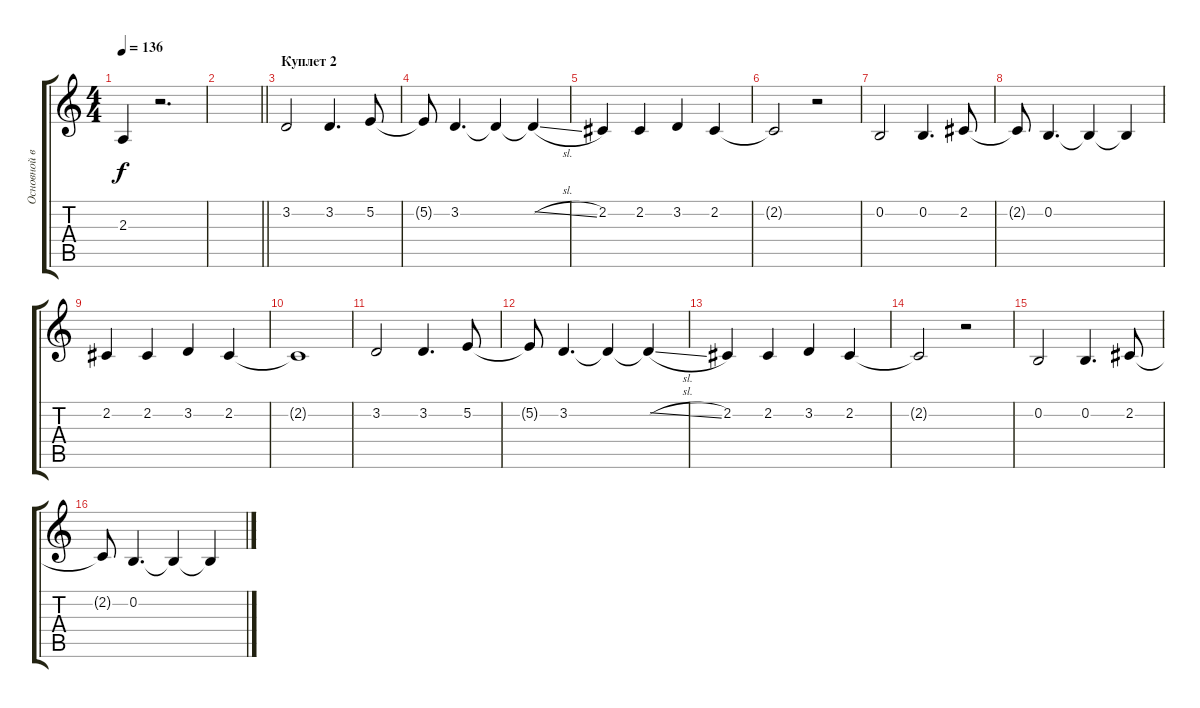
\track ("Основной вокал" "Основной в") {instrument lead6voice}
\staff {score tabs}
\tuning (E4 B3 G3 D3 A2 E2) {hide}
\ts (4 4)
\tempo 136
\clef g2
\ks c
2.3.4{dy f} r.2{d} |
\barLineRight lightlight
|
\section ("" "Куплет 2")
3.2.2 3.2.4{d} 5.2.8 |
5.2{t}.8 3.2.4{d} 3.2{t}.4 3.2{sl t}.4 |
2.2.4 2.2.4 3.2.4 2.2.4 |
2.2{t}.2 r.2 |
0.2.2 0.2.4{d} 2.2.8 |
2.2{t}.8 0.2.4{d} 0.2{t}.4 0.2{t}.4 |
2.2.4 2.2.4 3.2.4 2.2.4 |
2.2{t}.1 |
3.2.2 3.2.4{d} 5.2.8 |
5.2{t}.8 3.2.4{d} 3.2{t}.4 3.2{sl t}.4 |
2.2.4 2.2.4 3.2.4 2.2.4 |
2.2{t}.2 r.2 |
0.2.2 0.2.4{d} 2.2.8 |
2.2{t}.8 0.2.4{d} 0.2{t}.4 0.2{t}.4
